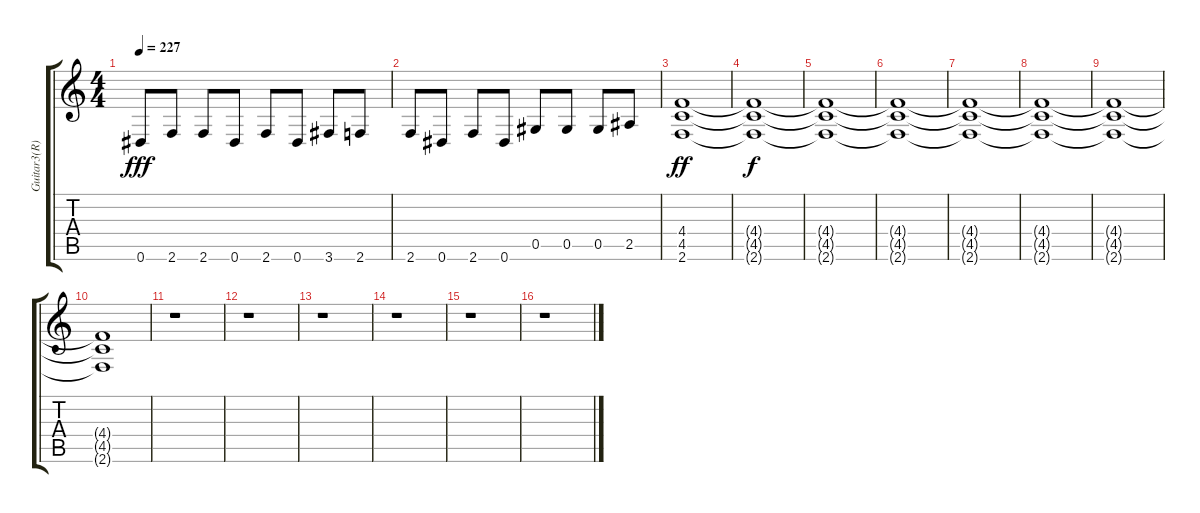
\track ("Guitar3(R)" "Guitar3(R)") {instrument distortionguitar}
\staff {score tabs}
\tuning (Eb4 Bb3 Gb3 Db3 Ab2 Eb2) {hide}
\ts (4 4)
\tempo 227
\clef g2
\ks c
0.6.8{dy fff} 2.6.8 2.6.8 0.6.8 2.6.8 0.6.8 3.6.8 2.6.8 |
2.6.8 0.6.8 2.6.8 0.6.8 0.5.8 0.5.8 0.5.8 2.5.8 |
(4.4 4.5 2.6).1{dy ff} |
(4.4{t} 4.5{t} 2.6{t}).1{dy f} |
(4.4{t} 4.5{t} 2.6{t}).1 |
(4.4{t} 4.5{t} 2.6{t}).1 |
(4.4{t} 4.5{t} 2.6{t}).1 |
(4.4{t} 4.5{t} 2.6{t}).1 |
(4.4{t} 4.5{t} 2.6{t}).1 |
(4.4{t} 4.5{t} 2.6{t}).1 |
r.1 |
r.1 |
r.1 |
r.1 |
r.1 |
r.1
